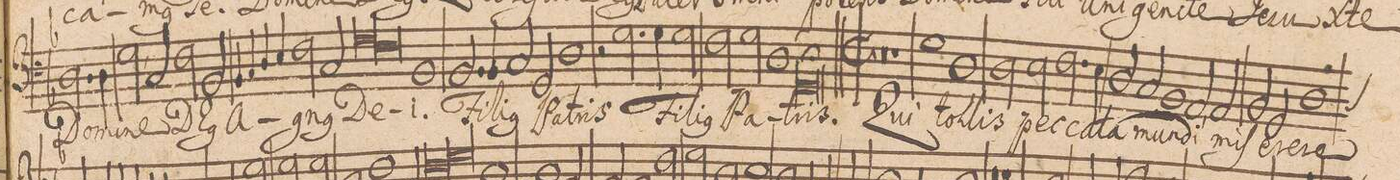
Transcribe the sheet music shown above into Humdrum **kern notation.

**kern	**text	**dynam
*I"BASSVS.	*	*
*clefF4	*	*
*k[b-]	*	*
*met(c|)	*	*
*M2/1	*	*
2.D\	Do-	.
4D\	-mi-	.
=32-	=32-	=32-
2G,<\	-ne	.
2C/	DE-	.
2F\	-(us)	.
2BB-/	Ag-	.
=33-	=33-	=33-
4BB-/	.	.
4C/	.	.
4D/	.	.
4Eny/	.	.
2F\	.	.
2C/	-n(us)	.
=34-	=34-	=34-
*lig	*	*
1G\	De-	.
1F\	.	.
*Xlig	*	*
=35-	=35-	=35-
1BB-/	-i.	.
2.BB-/	Fi-	.
4BB-/	-li-	.
=36-	=36-	=36-
2C/	-(us)	.
2GG/	Pa-	.
1D\	-tris	.
=37-	=37-	=37-
2r	.	.
2.G\	Fi-	.
4G\	-li-	.
2G\	-(us)	.
=38-	=38-	=38-
2F\	Pa-	.
2G\	.	.
1D\	.	.
=39-	=39-	=39-
0GG/;	-tris.	.
=40||	=40||	=40||
*M2/1	*	*
*met(c|)	*	*
0r	.	.
=41-	=41-	=41-
1r	.	.
1G\	Qui	.
=42-	=42-	=42-
1D\	tol-	.
2D\	-lis	.
2E\	pec-	.
=43-	=43-	=43-
2.F\	-ca-	.
4E\	.	.
2D/	-ta	.
2C/	mun-	.
=44-	=44-	=44-
1BB-/	.	.
2AA,</	-di	.
2AA/	mi-	.
=45-	=45-	=45-
2BB-/	-ſe-	.
2GG/	-re-	.
*custos:C	*	*
1D\	-re	.
=46-	=46-	=46-
*-	*-	*-
